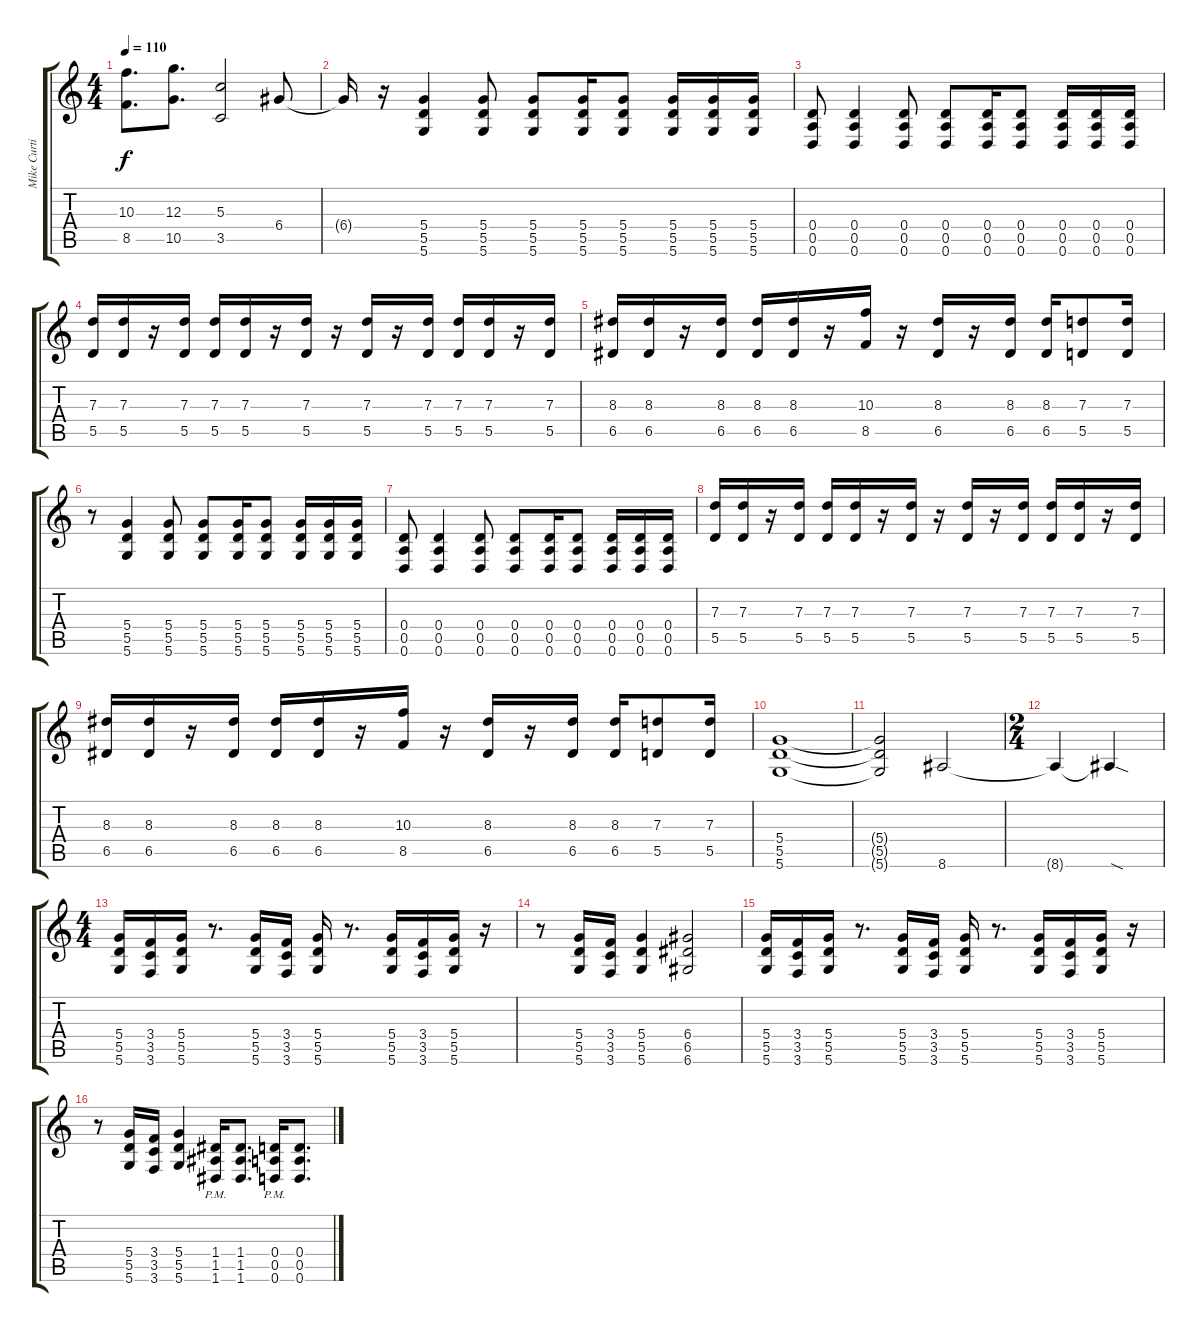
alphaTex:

\track ("Mike Curtis" "Mike Curti") {instrument distortionguitar}
\staff {score tabs}
\tuning (E4 B3 G3 D3 A2 D2) {hide}
\ts (4 4)
\tempo 110
\clef g2
\ks c
(10.3 8.5).8{d dy f} (12.3 10.5).8{d} (5.3 3.5).2 6.4.8 |
6.4{t}.16 r.16 (5.4 5.5 5.6).4 (5.4 5.5 5.6).8 (5.4 5.5 5.6).8 (5.4 5.5 5.6).16 (5.4 5.5 5.6).8 (5.4 5.5 5.6).16 (5.4 5.5 5.6).16 (5.4 5.5 5.6).16 |
(0.4 0.5 0.6).8 (0.4 0.5 0.6).4 (0.4 0.5 0.6).8 (0.4 0.5 0.6).8 (0.4 0.5 0.6).16 (0.4 0.5 0.6).8 (0.4 0.5 0.6).16 (0.4 0.5 0.6).16 (0.4 0.5 0.6).16 |
(7.3 5.5).16 (7.3 5.5).16 r.16 (7.3 5.5).16 (7.3 5.5).16 (7.3 5.5).16 r.16 (7.3 5.5).16 r.16 (7.3 5.5).16 r.16 (7.3 5.5).16 (7.3 5.5).16 (7.3 5.5).16 r.16 (7.3 5.5).16 |
(8.3 6.5).16 (8.3 6.5).16 r.16 (8.3 6.5).16 (8.3 6.5).16 (8.3 6.5).16 r.16 (10.3 8.5).16 r.16 (8.3 6.5).16 r.16 (8.3 6.5).16 (8.3 6.5).16 (7.3 5.5).8 (7.3 5.5).16 |
r.8 (5.4 5.5 5.6).4 (5.4 5.5 5.6).8 (5.4 5.5 5.6).8 (5.4 5.5 5.6).16 (5.4 5.5 5.6).8 (5.4 5.5 5.6).16 (5.4 5.5 5.6).16 (5.4 5.5 5.6).16 |
(0.4 0.5 0.6).8 (0.4 0.5 0.6).4 (0.4 0.5 0.6).8 (0.4 0.5 0.6).8 (0.4 0.5 0.6).16 (0.4 0.5 0.6).8 (0.4 0.5 0.6).16 (0.4 0.5 0.6).16 (0.4 0.5 0.6).16 |
(7.3 5.5).16 (7.3 5.5).16 r.16 (7.3 5.5).16 (7.3 5.5).16 (7.3 5.5).16 r.16 (7.3 5.5).16 r.16 (7.3 5.5).16 r.16 (7.3 5.5).16 (7.3 5.5).16 (7.3 5.5).16 r.16 (7.3 5.5).16 |
(8.3 6.5).16 (8.3 6.5).16 r.16 (8.3 6.5).16 (8.3 6.5).16 (8.3 6.5).16 r.16 (10.3 8.5).16 r.16 (8.3 6.5).16 r.16 (8.3 6.5).16 (8.3 6.5).16 (7.3 5.5).8 (7.3 5.5).16 |
(5.4 5.5 5.6).1 |
(5.4{t} 5.5{t} 5.6{t}).2 8.6.2 |
\ts (2 4)
8.6{t}.4 8.6{sod t}.4 |
\ts (4 4)
(5.4 5.5 5.6).16 (3.4 3.5 3.6).16 (5.4 5.5 5.6).16 r.8{d} (5.4 5.5 5.6).16 (3.4 3.5 3.6).16 (5.4 5.5 5.6).16 r.8{d} (5.4 5.5 5.6).16 (3.4 3.5 3.6).16 (5.4 5.5 5.6).16 r.16 |
r.8 (5.4 5.5 5.6).16 (3.4 3.5 3.6).16 (5.4 5.5 5.6).4 (6.4 6.5 6.6).2 |
(5.4 5.5 5.6).16 (3.4 3.5 3.6).16 (5.4 5.5 5.6).16 r.8{d} (5.4 5.5 5.6).16 (3.4 3.5 3.6).16 (5.4 5.5 5.6).16 r.8{d} (5.4 5.5 5.6).16 (3.4 3.5 3.6).16 (5.4 5.5 5.6).16 r.16 |
r.8 (5.4 5.5 5.6).16 (3.4 3.5 3.6).16 (5.4 5.5 5.6).4 (1.4{pm} 1.5{pm} 1.6{pm}).16 (1.4 1.5 1.6).8{d} (0.4{pm} 0.5{pm} 0.6{pm}).16 (0.4 0.5 0.6).8{d}
